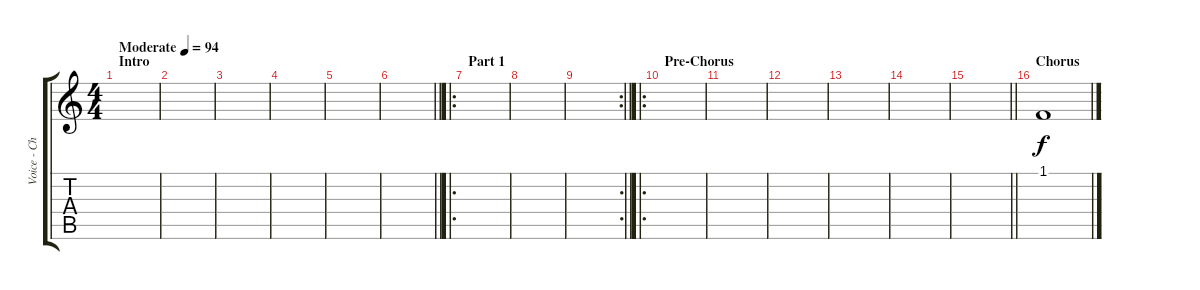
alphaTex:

\track ("Voice - Chorus" "Voice - Ch") {instrument cello}
\staff {score tabs}
\tuning (E4 B3 G3 D3 A2 E2) {hide}
\ts (4 4)
\section ("" "Intro")
\tempo (94 "Moderate")
\clef g2
\ks c
|
|
|
|
|
\barLineRight lightlight
|
\ro
\section ("" "Part 1")
|
|
\rc 2
\barLineRight lightlight
|
\ro
\section ("" "Pre-Chorus")
|
|
|
|
|
\barLineRight lightlight
|
\section ("" "Chorus")
1.1.1
